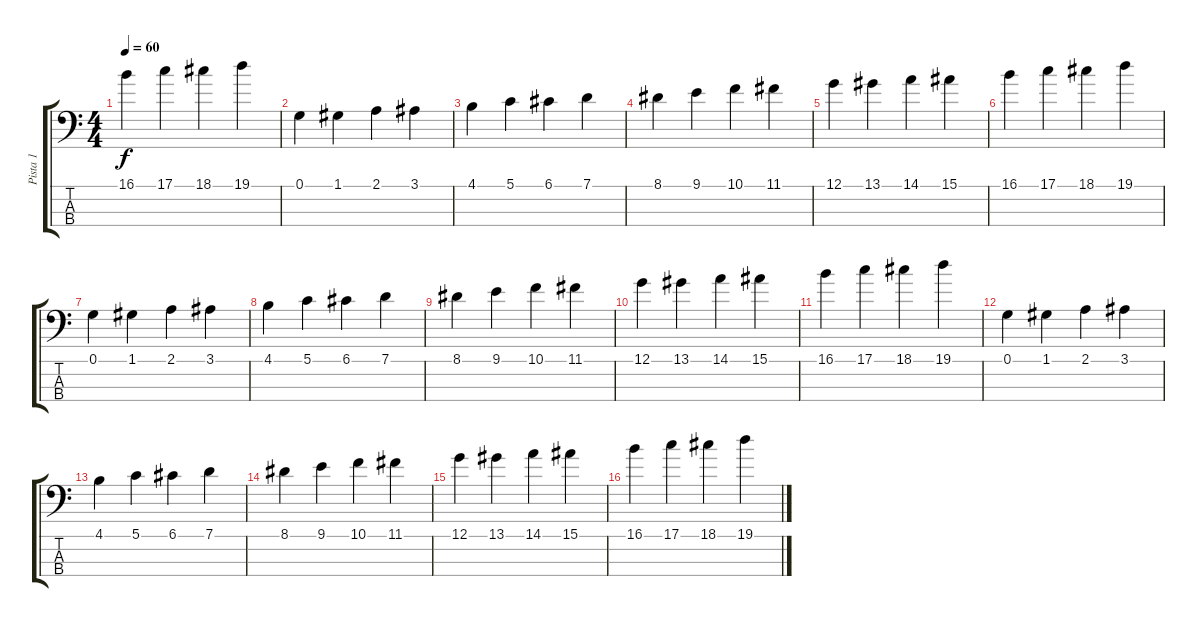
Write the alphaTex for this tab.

\track ("Pista 1" "Pista 1") {instrument electricbassfinger}
\staff {score tabs}
\tuning (G2 D2 A1 E1) {hide}
\ts (4 4)
\tempo 60
\clef f4
\ks c
16.1.4{dy f} 17.1.4 18.1.4 19.1.4 |
0.1.4 1.1.4 2.1.4 3.1.4 |
4.1.4 5.1.4 6.1.4 7.1.4 |
8.1.4 9.1.4 10.1.4 11.1.4 |
12.1.4 13.1.4 14.1.4 15.1.4 |
16.1.4 17.1.4 18.1.4 19.1.4 |
0.1.4 1.1.4 2.1.4 3.1.4 |
4.1.4 5.1.4 6.1.4 7.1.4 |
8.1.4 9.1.4 10.1.4 11.1.4 |
12.1.4 13.1.4 14.1.4 15.1.4 |
16.1.4 17.1.4 18.1.4 19.1.4 |
0.1.4 1.1.4 2.1.4 3.1.4 |
4.1.4 5.1.4 6.1.4 7.1.4 |
8.1.4 9.1.4 10.1.4 11.1.4 |
12.1.4 13.1.4 14.1.4 15.1.4 |
16.1.4 17.1.4 18.1.4 19.1.4
